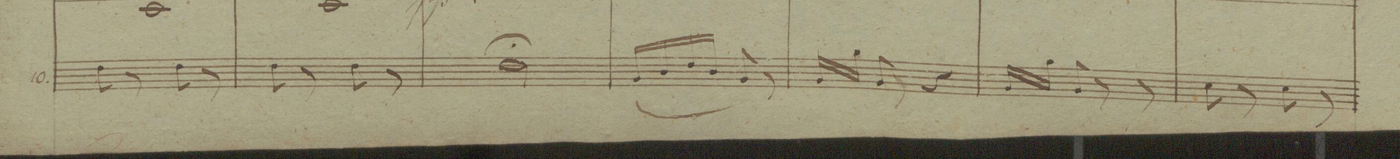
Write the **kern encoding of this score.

**kern	**fba
*I"Organo et Baſso	*
*clefF4	*
*k[b-e-]	*
*M2/4	*
8F\	.
8r	.
8F\	.
8r	.
=37	=37
8F\	.
8r	.
8F\	.
8r	.
=38	=38
*2\right	*
2F;\	.
=39	=39
(16BB-/LL	.
16D/	.
16F/	.
16D/JJ	.
8BB-/)	.
8r	.
=40	=40
16BB-/LL	.
16B-\JJ	.
8BB-/	.
4r	.
=41	=41
16BB-/LL	.
16B-\JJ	.
8BB-/	.
4r	.
=42	=42
8E-\	.
8r	.
8E-\	.
8r	.
=43	=43
*-	*-
